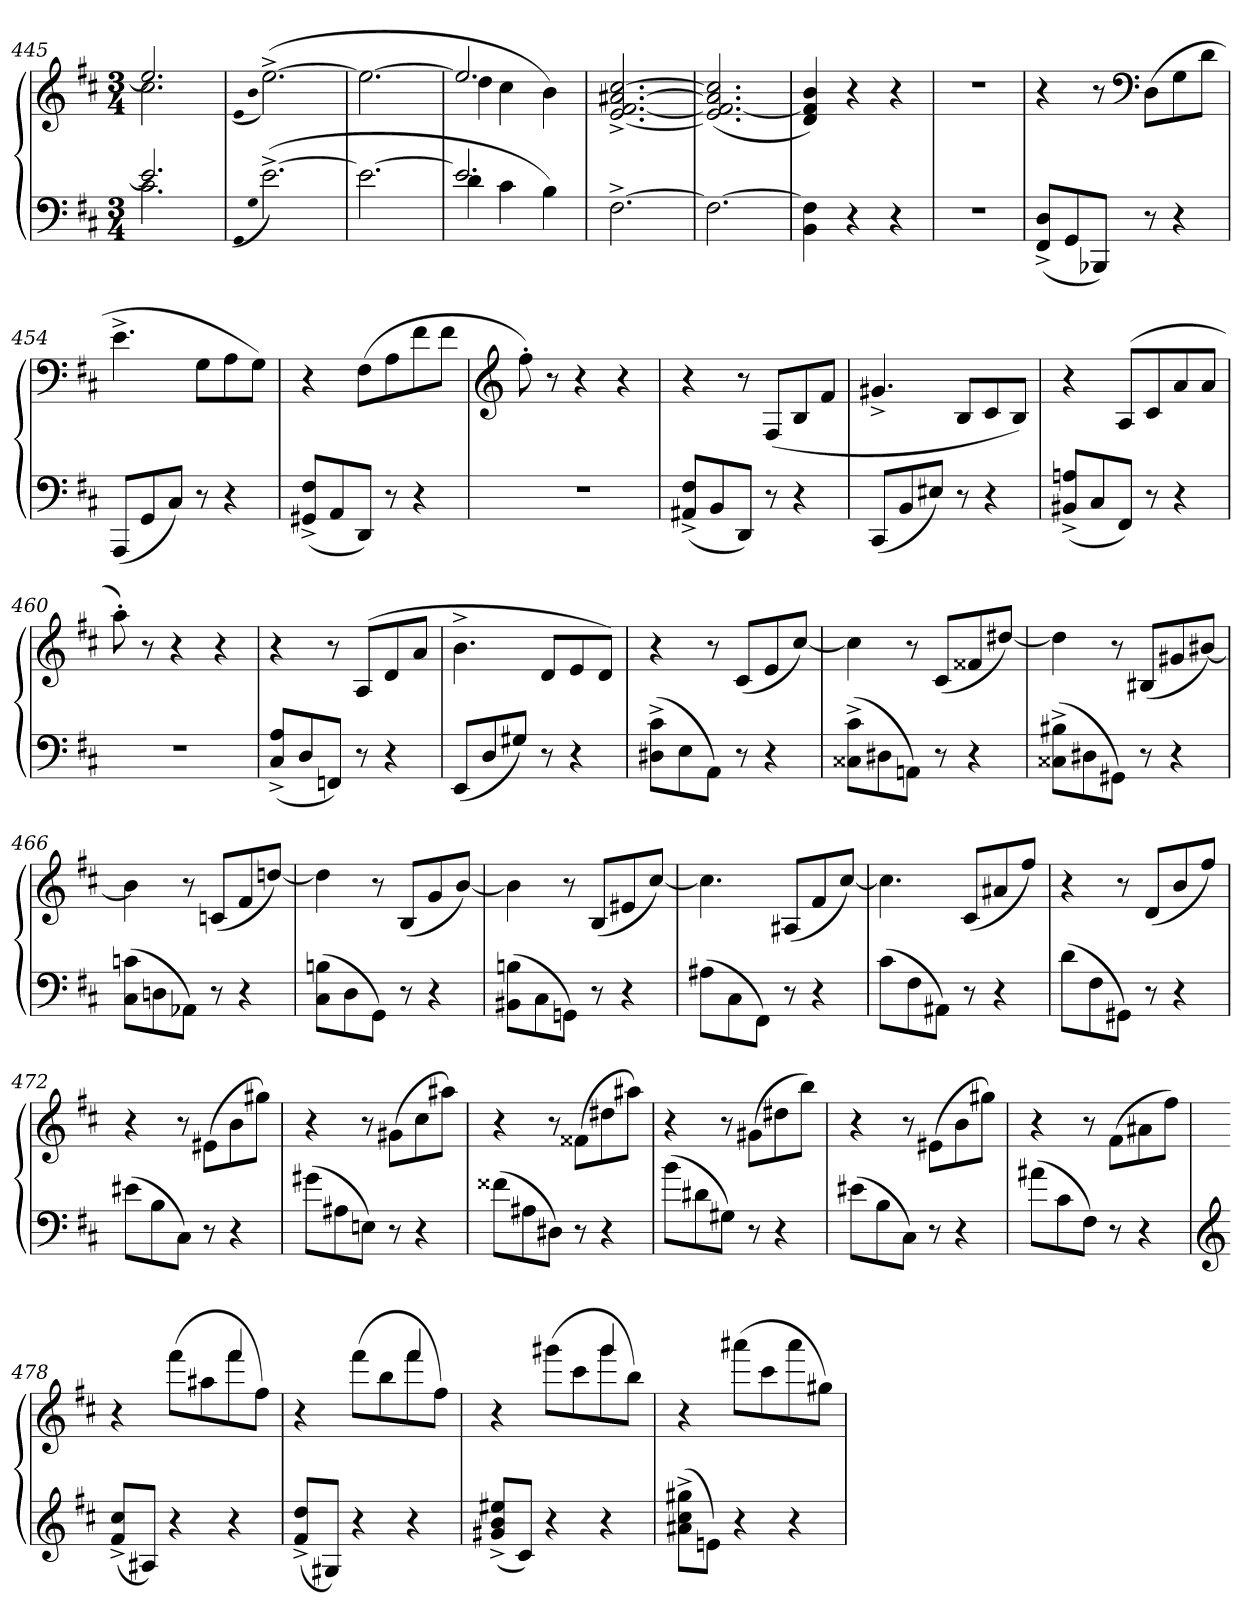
**kern	**kern
*part1	*part1
*staff2	*staff1
*clefF4	*clefG2
*k[f#c#]	*k[f#c#]
*M3/4	*M3/4
=445	=445
*^	*^
2.e/]	2.c#\	2.ee/]	2.cc#\
*v	*v	*	*
*	*v	*v
=446	=446
(qGG	(qe
qG	qb
([2.e^\)	([2.ee^\)
=447	=447
2.e\_	2.ee\_
=448	=448
*^	*^
2.e/]	4d\	2.ee/]	4dd\
.	4c#\	.	4cc#\
.	4B\)	.	4b\)
*v	*v	*	*
*	*v	*v
=449	=449
[2.F#^\	[2.e^/ [2.f#^/ [2.a#X^/ [2.cc#^/
=450	=450
2.F#\_	(2.e]/ 2.f#_/ 2.a#]/ 2.cc#]/
=451	=451
4BB\ 4F#]\	4d/ 4f#]/ 4b/)
4r	4r
4r	4r
=452	=452
2.r	2.r
=453	=453
(8FF#^/ 8D^/L	4r
8GG/	.
8BBB-X/J)	8r
*	*clefF4
8r	(8D\L
4r	8G\
.	8d\J
=454	=454
(8AAA/L	4.e^\
8GG/	.
8C#/J)	.
8r	8G\L
4r	8A\
.	8G\J)
=455	=455
(8GG#X^/ 8F#^/L	4r
8AA/	.
8DD/J)	(8F#\L
8r	8A\
4r	8f#\
.	8f#\J
=456	=456
*	*clefG2
2.r	8ff#'\)
.	8r
.	4r
.	4r
=457	=457
(8AA#X^/ 8F#^/L	4r
8BB/	.
8DD/J)	8r
8r	(8F#/L
4r	8B/
.	8f#/J
=458	=458
(8CC#/L	4.g#X^/
8BB/	.
8E#X/J)	.
8r	8B/L
4r	8c#/
.	8B/J)
=459	=459
(8BB#X^/ 8An^/L	4r
8C#/	.
8FF#/J)	(8A/L
8r	8c#/
4r	8a/
.	8a/J
=460	=460
2.r	8aa'\)
.	8r
.	4r
.	4r
=461	=461
(8C#^/ 8A^/L	4r
8D/	.
8FFn/J)	8r
8r	(8A/L
4r	8d/
.	8a/J
=462	=462
(8EE/L	4.b^\
8D/	.
8G#X/J)	.
8r	8d/L
4r	8e/
.	8d/J)
=463	=463
(8D#X^\ 8c#^\L	4r
8E\	.
8AA\J)	8r
8r	(8c#/L
4r	8e/
.	[8cc#/J)
=464	=464
(8C##X^\ 8c#^\L	4cc#\]
8D#X\	.
8AAn\J)	8r
8r	(8c#/L
4r	8f##X/
.	[8dd#X/J)
=465	=465
(8C##X^\ 8B#X^\L	4dd#\]
8D#X\	.
8GG#X\J)	8r
8r	(8B#X/L
4r	8g#X/
.	[8b#X/J)
=466	=466
(8C#\ 8cn\L	4b#\]
8Dn\	.
8AA-X\J)	8r
8r	(8cn/L
4r	8f#/
.	[8ddn/J)
=467	=467
(8C#\ 8Bn\L	4dd\]
8D\	.
8GG\J)	8r
8r	(8B/L
4r	8g/
.	[8b/J)
=468	=468
(8BB#X\ 8Bn\L	4b\]
8C#\	.
8GGn\J)	8r
8r	(8B/L
4r	8e#X/
.	[8cc#/J)
=469	=469
(8A#X\L	4.cc#\]
8C#\	.
8FF#\J)	.
8r	(8A#X/L
4r	8f#/
.	[8cc#/J)
=470	=470
(8c#\L	4.cc#\]
8F#\	.
8AA#X\J)	.
8r	(8c#/L
4r	8a#X/
.	8ff#/J)
=471	=471
(8d\L	4r
8F#\	.
8GG#X\J)	8r
8r	(8d/L
4r	8b/
.	8ff#/J)
=472	=472
(8e#X\L	4r
8B\	.
8C#\J)	8r
8r	(8e#X\L
4r	8b\
.	8gg#X\J)
=473	=473
(8g#X\L	4r
8A#X\	.
8En\J)	8r
8r	(8g#X\L
4r	8cc#\
.	8aa#X\J)
=474	=474
(8f##X\L	4r
8A#X\	.
8D#X\J)	8r
8r	(8f##X\L
4r	8dd#X\
.	8aa#X\J)
=475	=475
(8b\L	4r
8d#X\	.
8G#X\J)	8r
8r	(8g#X\L
4r	8dd#X\
.	8bb\J)
=476	=476
(8e#X\L	4r
8B\	.
8C#/J)	8r
8r	(8e#X\L
4r	8b\
.	8gg#X\J)
=477	=477
(8a#X\L	4r
8c#\	.
8F#\J)	8r
8r	(8f#\L
4r	8a#X\
.	8ff#\J)
=478	=478
*clefG2	*
*	*^
(8f#^/ 8cc#^/L	4r	2ryy
8A#X/J)	.	.
4r	(8fff#\L	.
.	8aa#X\	.
4r	8fff#\	4fff#/
.	8ff#\J)	.
=479	=479	=479
(8f#^/ 8dd^/L	4r	2ryy
8G#X/J)	.	.
4r	(8fff#\L	.
.	8bb\	.
4r	8fff#\	4fff#/
.	8ff#\J)	.
=480	=480	=480
(8g#X^/ 8b^/ 8ee#X^/L	4r	2ryy
8c#/J)	.	.
4r	(8ggg#X\L	.
.	8ccc#\	.
4r	8ggg#\	4ggg#/
.	8bb\J)	.
*	*v	*v
=481	=481
(8a#X^\ 8cc#^\ 8gg#X^\L	4r
8en\J)	.
4r	(8aaa#X\L
.	8ccc#\
4r	8aaa#\
.	8gg#X\J)
=	=
*-	*-
